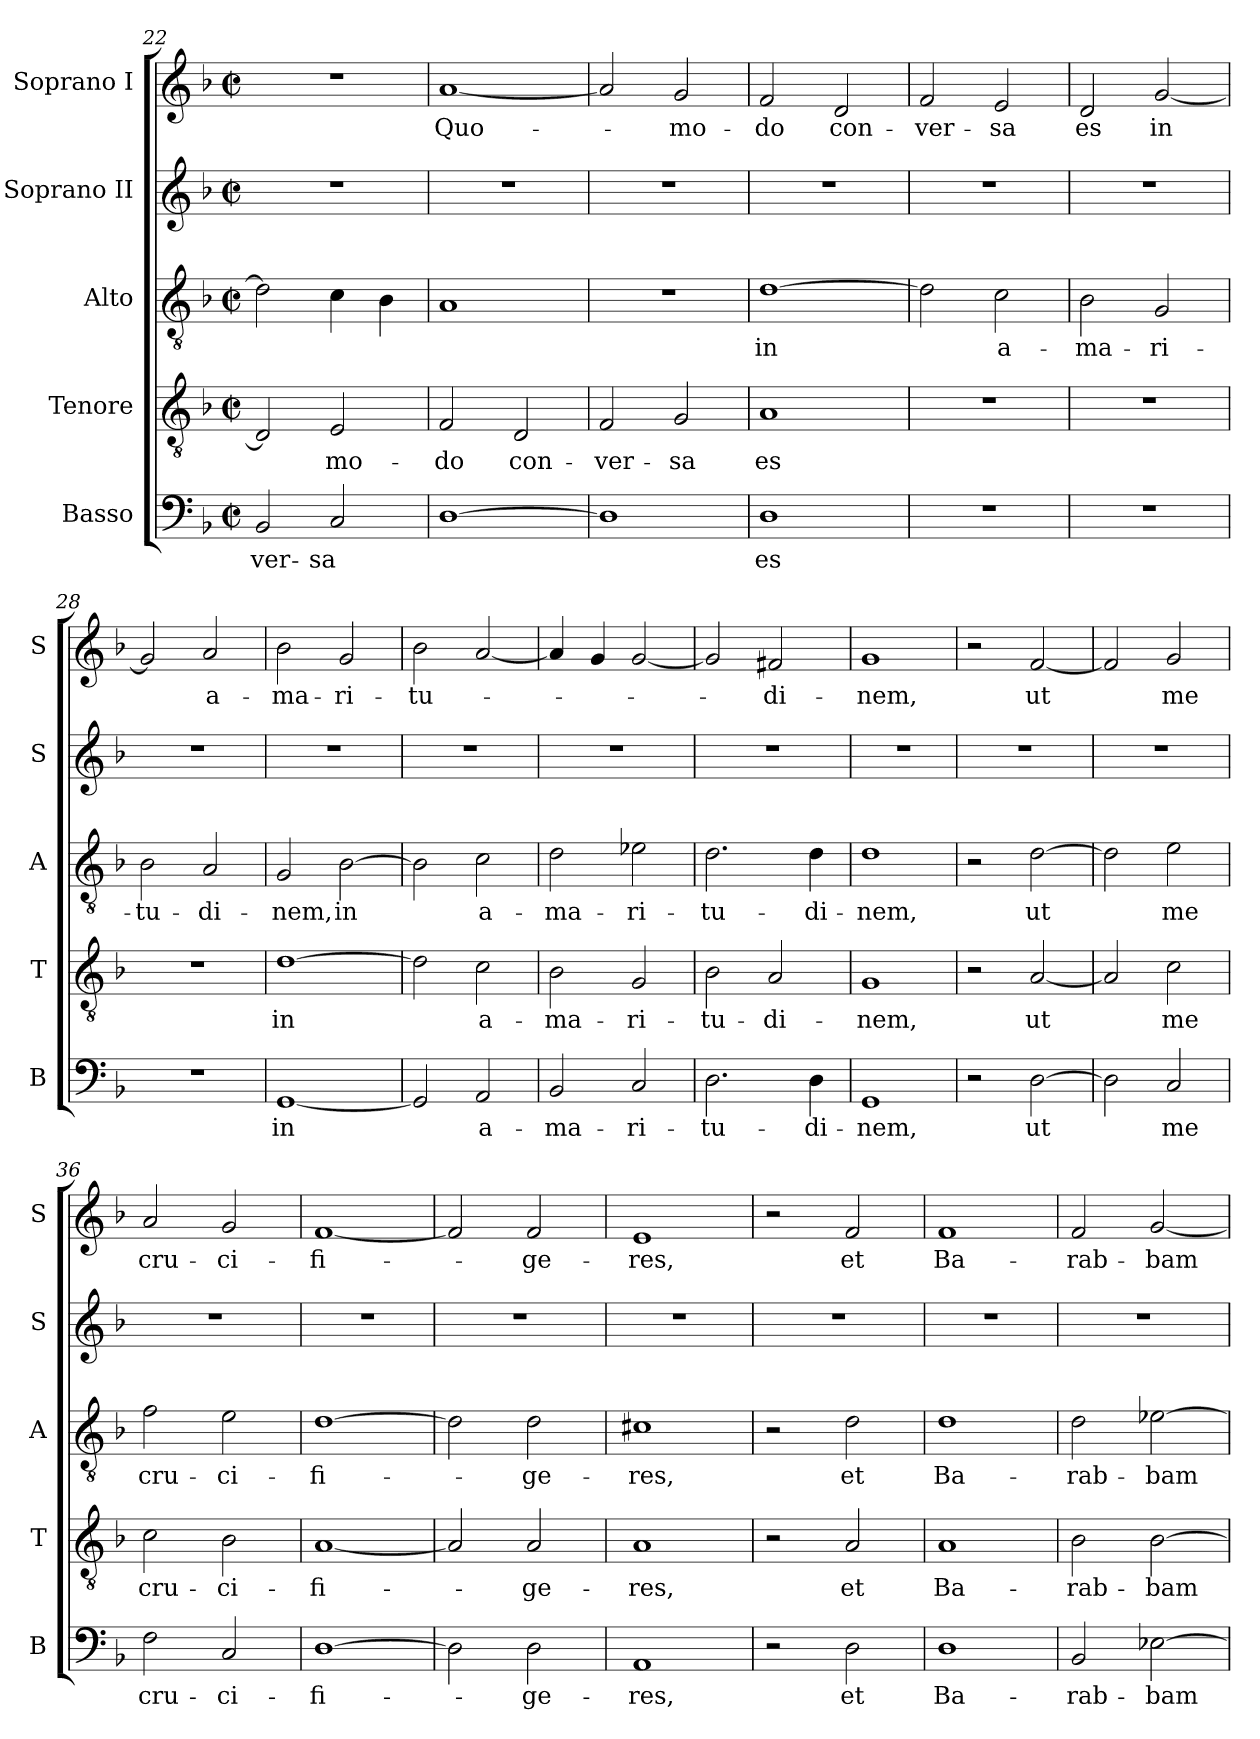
**kern	**text	**kern	**text	**kern	**text	**kern	**kern	**text
*part5	*part5	*part4	*part4	*part3	*part3	*part2	*part1	*part1
*staff5	*staff5	*staff4	*staff4	*staff3	*staff3	*staff2	*staff1	*staff1
*I"Basso	*	*I"Tenore	*	*I"Alto	*	*I"Soprano II	*I"Soprano I	*
*I'B	*	*I'T	*	*I'A	*	*I'S	*I'S	*
*clefF4	*	*clefGv2	*	*clefGv2	*	*clefG2	*clefG2	*
*k[b-]	*	*k[b-]	*	*k[b-]	*	*k[b-]	*k[b-]	*
*M2/2	*	*M2/2	*	*M2/2	*	*M2/2	*M2/2	*
*met(c|)	*	*met(c|)	*	*met(c|)	*	*met(c|)	*met(c|)	*
=22	=22	=22	=22	=22	=22	=22	=22	=22
2BB-/	-ver-	2D/]	.	2d\]	.	1r	1r	.
2C/	-sa	2E/	-mo-	4c\	.	.	.	.
.	.	.	.	4B-\	.	.	.	.
=23	=23	=23	=23	=23	=23	=23	=23	=23
[1D	.	2F/	-do	1A	.	1r	[1a	Quo-
.	.	2D/	con-	.	.	.	.	.
=24	=24	=24	=24	=24	=24	=24	=24	=24
1D]	.	2F/	-ver-	1r	.	1r	2a/]	.
.	.	2G/	-sa	.	.	.	2g/	-mo-
=25	=25	=25	=25	=25	=25	=25	=25	=25
1D	es	1A	es	[1d	in	1r	2f/	-do
.	.	.	.	.	.	.	2d/	con-
=26	=26	=26	=26	=26	=26	=26	=26	=26
1r	.	1r	.	2d\]	.	1r	2f/	-ver-
.	.	.	.	2c\	a-	.	2e/	-sa
=27	=27	=27	=27	=27	=27	=27	=27	=27
1r	.	1r	.	2B-\	-ma-	1r	2d/	es
.	.	.	.	2G/	-ri-	.	[2g/	in
=28	=28	=28	=28	=28	=28	=28	=28	=28
1r	.	1r	.	2B-\	-tu-	1r	2g/]	.
.	.	.	.	2A/	-di-	.	2a/	a-
=29	=29	=29	=29	=29	=29	=29	=29	=29
[1GG	in	[1d	in	2G/	-nem,	1r	2b-\	-ma-
.	.	.	.	[2B-\	in	.	2g/	-ri-
=30	=30	=30	=30	=30	=30	=30	=30	=30
2GG/]	.	2d\]	.	2B-\]	.	1r	2b-\	-tu-
2AA/	a-	2c\	a-	2c\	a-	.	[2a/	.
=31	=31	=31	=31	=31	=31	=31	=31	=31
2BB-/	-ma-	2B-\	-ma-	2d\	-ma-	1r	4a/]	.
.	.	.	.	.	.	.	4g/	.
2C/	-ri-	2G/	-ri-	2e-X\	-ri-	.	[2g/	.
=32	=32	=32	=32	=32	=32	=32	=32	=32
2.D\	-tu-	2B-\	-tu-	2.d\	-tu-	1r	2g/]	.
.	.	2A/	-di-	.	.	.	2f#X/	-di-
4D\	-di-	.	.	4d\	-di-	.	.	.
=33	=33	=33	=33	=33	=33	=33	=33	=33
1GG	-nem,	1G	-nem,	1d	-nem,	1r	1g	-nem,
=34	=34	=34	=34	=34	=34	=34	=34	=34
2r	.	2r	.	2r	.	1r	2r	.
[2D\	ut	[2A/	ut	[2d\	ut	.	[2f/	ut
=35	=35	=35	=35	=35	=35	=35	=35	=35
2D\]	.	2A/]	.	2d\]	.	1r	2f/]	.
2C/	me	2c\	me	2e\	me	.	2g/	me
=36	=36	=36	=36	=36	=36	=36	=36	=36
2F\	cru-	2c\	cru-	2f\	cru-	1r	2a/	cru-
2C/	-ci-	2B-\	-ci-	2e\	-ci-	.	2g/	-ci-
=37	=37	=37	=37	=37	=37	=37	=37	=37
[1D	-fi-	[1A	-fi-	[1d	-fi-	1r	[1f	-fi-
=38	=38	=38	=38	=38	=38	=38	=38	=38
2D\]	.	2A/]	.	2d\]	.	1r	2f/]	.
2D\	-ge-	2A/	-ge-	2d\	-ge-	.	2f/	-ge-
=39	=39	=39	=39	=39	=39	=39	=39	=39
1AA	-res,	1A	-res,	1c#X	-res,	1r	1e	-res,
=40	=40	=40	=40	=40	=40	=40	=40	=40
2r	.	2r	.	2r	.	1r	2r	.
2D\	et	2A/	et	2d\	et	.	2f/	et
=41	=41	=41	=41	=41	=41	=41	=41	=41
1D	Ba-	1A	Ba-	1d	Ba-	1r	1f	Ba-
=42	=42	=42	=42	=42	=42	=42	=42	=42
2BB-/	-rab-	2B-\	-rab-	2d\	-rab-	1r	2f/	-rab-
[2E-X\	-bam	[2B-\	-bam	[2e-X\	-bam	.	[2g/	-bam
=	=	=	=	=	=	=	=	=
*-	*-	*-	*-	*-	*-	*-	*-	*-
